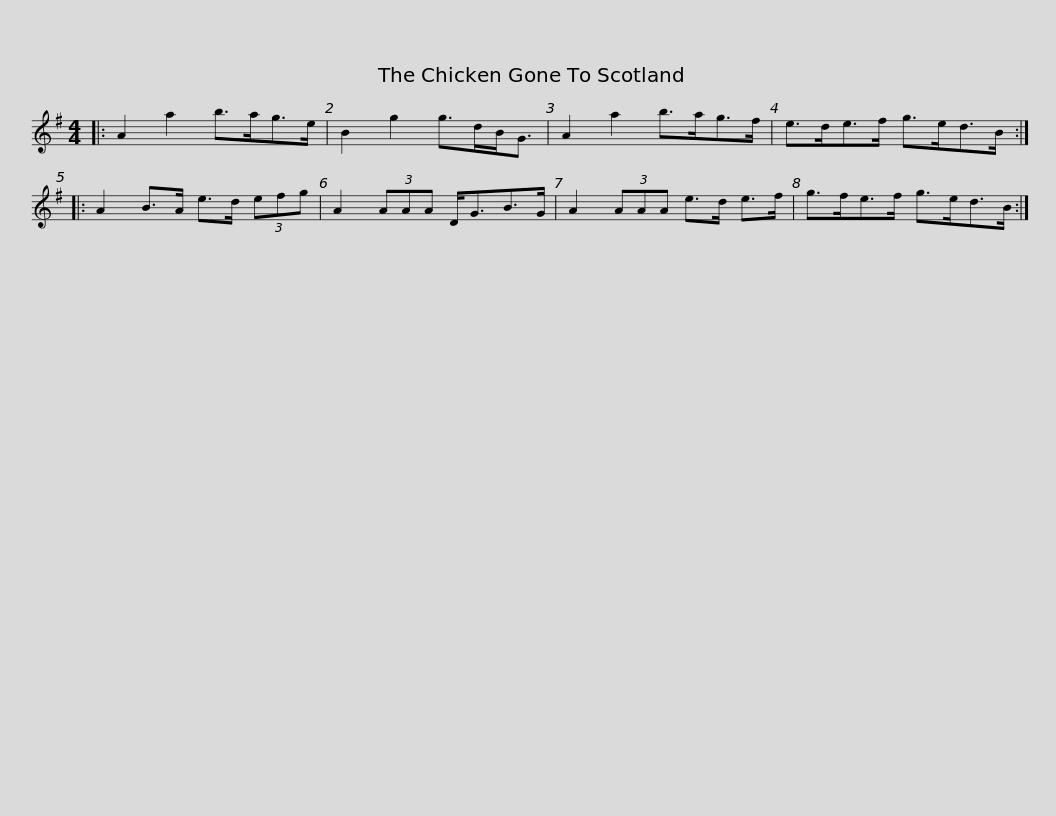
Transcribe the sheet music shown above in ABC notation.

X:1
L:1/8
M:4/4
I:linebreak $
K:G
V:1 treble
V:1
|: A2 a2 b>ag>e | B2 g2 g>dB<G | A2 a2 b>ag>f | e>de>f g>ed>B :: A2 B>A e>d (3efg |$ %5
 A2 (3AAA D<GB>G | A2 (3AAA e>d e>f | g>fe>f g>ed>B :| %8
